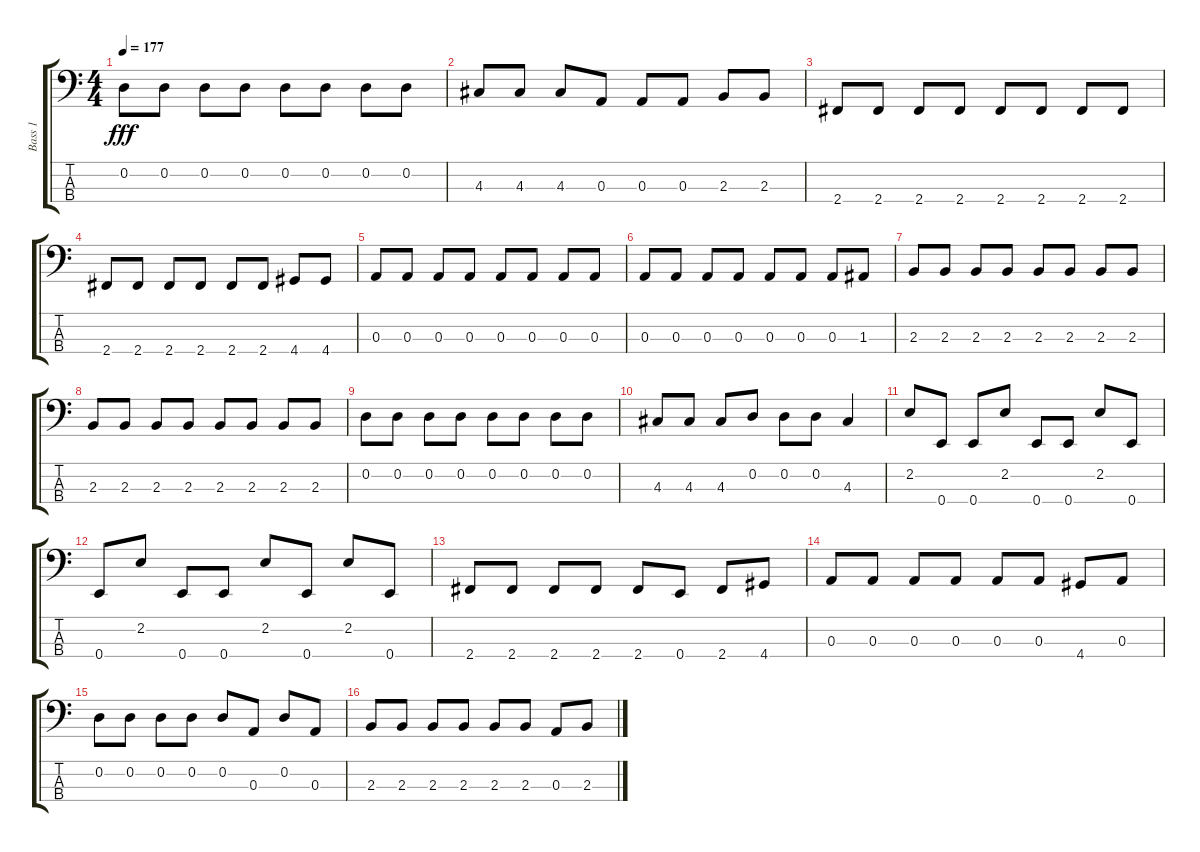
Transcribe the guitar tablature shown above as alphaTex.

\track ("Bass 1" "Bass 1") {instrument electricbassfinger}
\staff {score tabs}
\tuning (G2 D2 A1 E1) {hide}
\ts (4 4)
\tempo 177
\clef f4
\ks c
0.2.8{dy fff} 0.2.8 0.2.8 0.2.8 0.2.8 0.2.8 0.2.8 0.2.8 |
4.3.8 4.3.8 4.3.8 0.3.8 0.3.8 0.3.8 2.3.8 2.3.8 |
2.4.8 2.4.8 2.4.8 2.4.8 2.4.8 2.4.8 2.4.8 2.4.8 |
2.4.8 2.4.8 2.4.8 2.4.8 2.4.8 2.4.8 4.4.8 4.4.8 |
0.3.8 0.3.8 0.3.8 0.3.8 0.3.8 0.3.8 0.3.8 0.3.8 |
0.3.8 0.3.8 0.3.8 0.3.8 0.3.8 0.3.8 0.3.8 1.3.8 |
2.3.8 2.3.8 2.3.8 2.3.8 2.3.8 2.3.8 2.3.8 2.3.8 |
2.3.8 2.3.8 2.3.8 2.3.8 2.3.8 2.3.8 2.3.8 2.3.8 |
0.2.8 0.2.8 0.2.8 0.2.8 0.2.8 0.2.8 0.2.8 0.2.8 |
4.3.8 4.3.8 4.3.8 0.2.8 0.2.8 0.2.8 4.3.4 |
2.2.8 0.4.8 0.4.8 2.2.8 0.4.8 0.4.8 2.2.8 0.4.8 |
0.4.8 2.2.8 0.4.8 0.4.8 2.2.8 0.4.8 2.2.8 0.4.8 |
2.4.8 2.4.8 2.4.8 2.4.8 2.4.8 0.4.8 2.4.8 4.4.8 |
0.3.8 0.3.8 0.3.8 0.3.8 0.3.8 0.3.8 4.4.8 0.3.8 |
0.2.8 0.2.8 0.2.8 0.2.8 0.2.8 0.3.8 0.2.8 0.3.8 |
2.3.8 2.3.8 2.3.8 2.3.8 2.3.8 2.3.8 0.3.8 2.3.8
